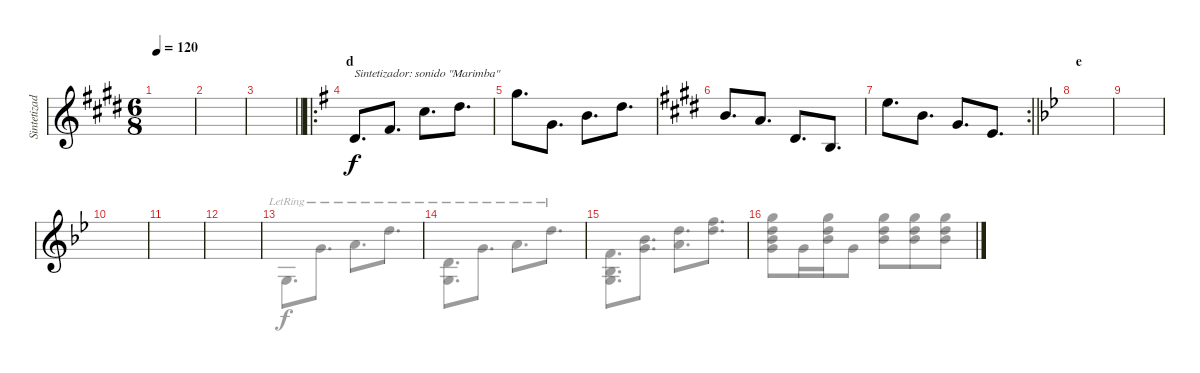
\track ("Sintetizador" "Sintetizad") {instrument stringensemble2}
\staff {score}
\tuning (E4 B3 G3 D3 A2 E2) {hide}
\voice
\ts (6 8)
\tempo 120
\clef g2
\ks e
|
|
\barLineRight lightlight
|
\ro
\section ("" "d")
\ks g
12.4.8{d bd 240 txt "Sintetizador: sonido \"Marimba\"" instrument marimba} 11.3.8{d} 13.2.8{d} 10.1.8{d} |
15.1.8{d bd 240} 12.3.8{d} 12.2.8{d} 10.1.8{d} |
\ks e
7.1.8{d bd 240} 10.2.8{d} 8.3.8{d} 9.4.8{d} |
\rc 2
\barLineRight lightlight
12.1.8{d bd 240} 12.2.8{d} 13.3.8{d} 14.4.8{d} |
\section ("" "e")
\ks bb
|
|
|
|
|
|
|
|
\voice
\clef g2
\ottava regular
\simile none
\ks e
|
|
\barLineRight lightlight
|
\ks g
|
|
\ks e
|
\barLineRight lightlight
|
\ks bb
|
|
|
|
|
0.3{lr}.8{d} 3.1{lr}.8{d} 5.1{lr}.8{d} 10.1{lr}.8{d} |
(3.2{lr} 0.3{lr}).8{d} 3.1{lr}.8{d} 5.1{lr}.8{d} 10.1{lr}.8{d} |
(1.1 0.3 8.4).8{d} (3.1 11.2).8{d} (5.1 15.2).8{d} (10.1 18.2).8{d} |
(15.1 15.2 15.3 17.4).8 3.1.16 (15.1 15.2 15.3).16 3.1.8 (15.1 15.2 15.3).8 (15.1 15.2 15.3).8 (15.1 15.2 15.3).8
